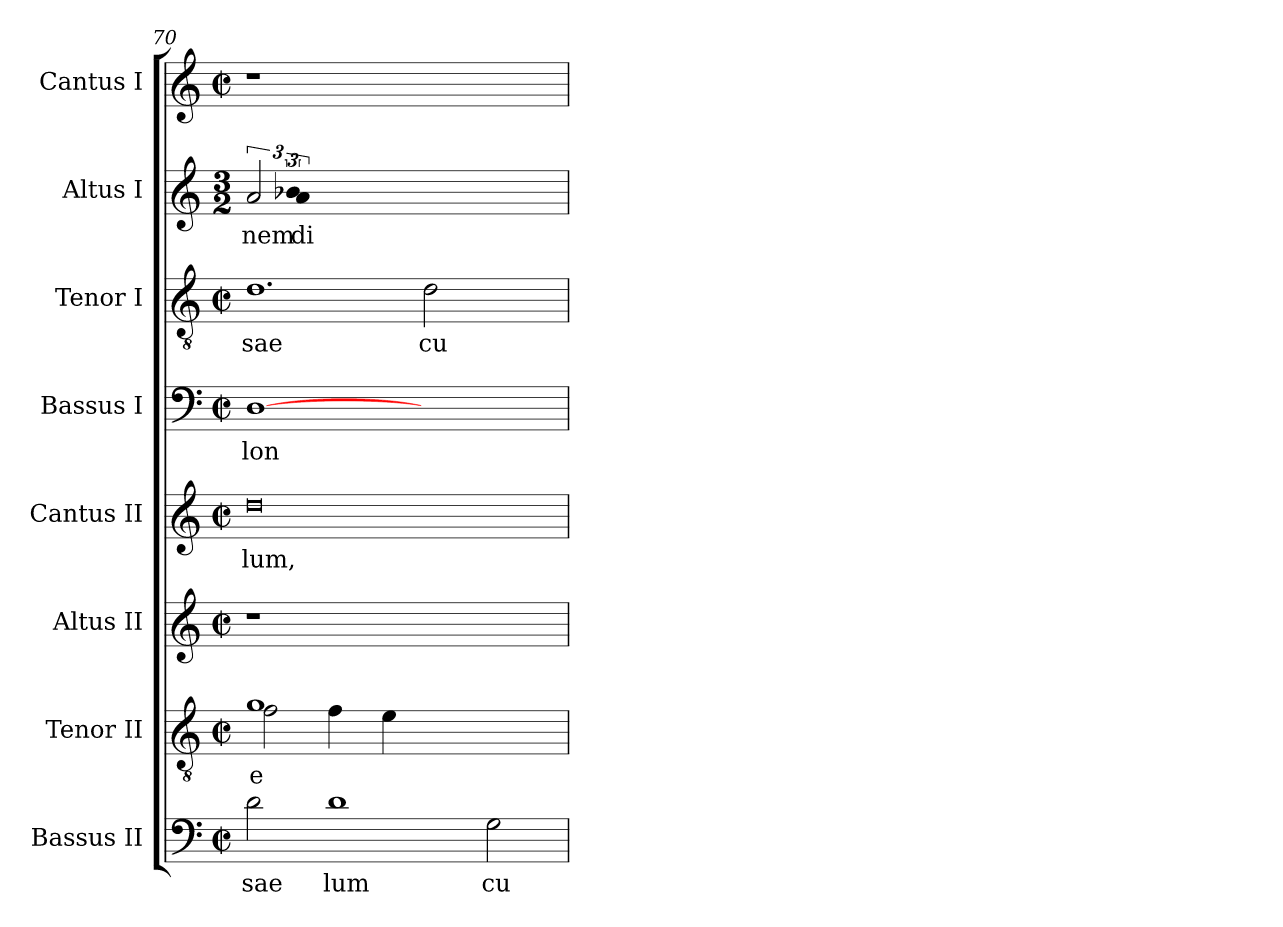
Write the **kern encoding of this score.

**kern	**text	**kern	**text	**kern	**kern	**text	**kern	**text	**kern	**text	**kern	**text	**kern
*part8	*part8	*part7	*part7	*part6	*part5	*part5	*part4	*part4	*part3	*part3	*part2	*part2	*part1
*staff8	*staff8	*staff7	*staff7	*staff6	*staff5	*staff5	*staff4	*staff4	*staff3	*staff3	*staff2	*staff2	*staff1
*I"Bassus II	*	*I"Tenor II	*	*I"Altus II	*I"Cantus II	*	*I"Bassus I	*	*I"Tenor I	*	*I"Altus I	*	*I"Cantus I
*clefF4	*	*clefGv2	*	*clefG2	*clefG2	*	*clefF4	*	*clefGv2	*	*clefG2	*	*clefG2
*M2/2	*	*M2/2	*	*M2/2	*M2/2	*	*M2/2	*	*M2/2	*	*M3/2	*	*M2/2
*met(c|)	*	*met(c|)	*	*met(c|)	*met(c|)	*	*met(c|)	*	*met(c|)	*	*	*	*met(c|)
=70	=70	=70	=70	=70	=70	=70	=70	=70	=70	=70	=70	=70	=70
!	!LO:LY:b:cj	!	!LO:LY:b	!	!	!	!	!	!	!	!	!	!
*	*	*^	*	*	*	*	*	*	*	*	*	*	*
!	!	!	!	!LO:LY:b:cj	!	!LO:N:vis=0	!LO:LY:b:cj	!	!LO:LY:b:cj	!LO:N:vis=1.	!LO:LY:b:cj	!LO:N:vis=2	!LO:LY:b:cj	!
*	*	*	*	*	*	*	*	*	*	*	*	*^	*	*
2d\	sae	1g	2f\	e	1r	1dd	lum,	[>1D	lon	1d	sae	3a/	3ryy	nem	1r
!	!	!	!	!	!	!	!	!	!	!	!	!LO:N:vis=1	!LO:N:vis=2	!LO:LY:b:rj	!
!	!	!	!	!	!	!	!	!	!	!	!	!	!	!LO:LY:b:cj	!
.	.	.	.	.	.	.	.	.	.	.	.	3%2a	3b-\	di	.
!	!LO:LY:b:cj	!	!	!	!	!	!	!	!	!	!	!	!	!	!
1d	lum	.	4f\	.	.	.	.	.	.	.	.	.	.	.	.
.	.	.	.	.	.	.	.	.	.	.	.	.	1ryy	.	.
.	.	.	4e\	.	.	.	.	.	.	.	.	.	.	.	.
!	!	!	!	!	!	!	!	!	!	!	!LO:LY:b:cj	!	!	!	!
.	.	1ryy	1ryy	.	1ryy	1ryy	.	1ryy	.	2d\	cu	1ryy	.	.	1ryy
!	!LO:LY:b:cj	!	!	!	!	!	!	!	!	!	!	!	!	!	!
2G\	cu	.	.	.	.	.	.	.	.	2ryy	.	.	.	.	.
.	.	.	.	.	.	.	.	.	.	.	.	.	3ryy	.	.
*	*	*v	*v	*	*	*	*	*	*	*	*	*v	*v	*	*
=	=	=	=	=	=	=	=	=	=	=	=	=	=
*-	*-	*-	*-	*-	*-	*-	*-	*-	*-	*-	*-	*-	*-
